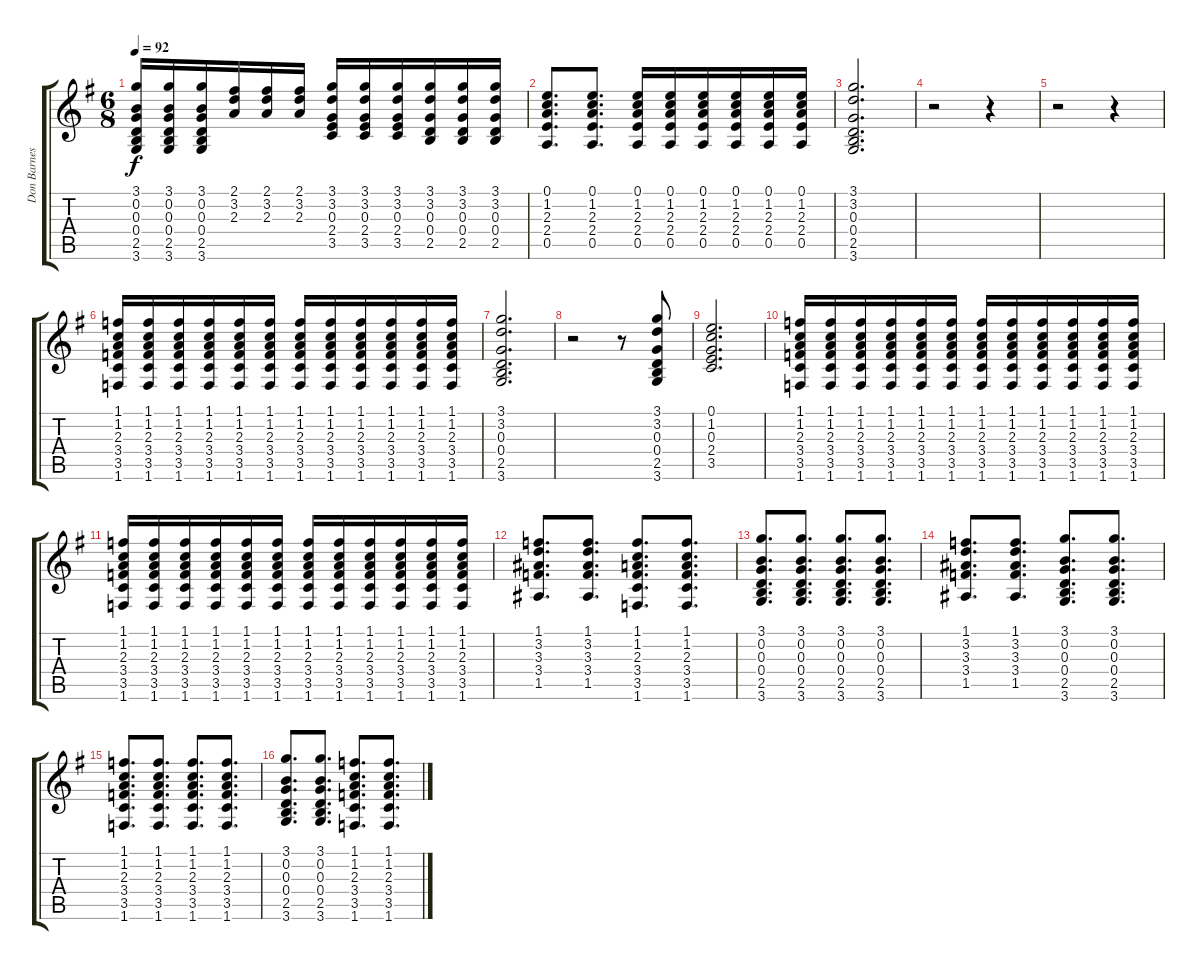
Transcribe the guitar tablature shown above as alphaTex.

\track ("Don Barnes Guitar II" "Don Barnes") {instrument acousticguitarsteel}
\staff {score tabs}
\tuning (E4 B3 G3 D3 A2 E2) {hide}
\ts (6 8)
\tempo 92
\clef g2
\ks g
(3.1 0.2 0.3 0.4 2.5 3.6).16{dy f} (3.1 0.2 0.3 0.4 2.5 3.6).16 (3.1 0.2 0.3 0.4 2.5 3.6).16 (2.1 3.2 2.3).16 (2.1 3.2 2.3).16 (2.1 3.2 2.3).16 (3.1 3.2 0.3 2.4 3.5).16 (3.1 3.2 0.3 2.4 3.5).16 (3.1 3.2 0.3 2.4 3.5).16 (3.1 3.2 0.3 0.4 2.5).16 (3.1 3.2 0.3 0.4 2.5).16 (3.1 3.2 0.3 0.4 2.5).16 |
(0.1 1.2 2.3 2.4 0.5).8{d} (0.1 1.2 2.3 2.4 0.5).8{d} (0.1 1.2 2.3 2.4 0.5).16 (0.1 1.2 2.3 2.4 0.5).16 (0.1 1.2 2.3 2.4 0.5).16 (0.1 1.2 2.3 2.4 0.5).16 (0.1 1.2 2.3 2.4 0.5).16 (0.1 1.2 2.3 2.4 0.5).16 |
(3.1 3.2 0.3 0.4 2.5 3.6).2{d} |
r.2 r.4 |
r.2 r.4 |
(1.1 1.2 2.3 3.4 3.5 1.6).16 (1.1 1.2 2.3 3.4 3.5 1.6).16 (1.1 1.2 2.3 3.4 3.5 1.6).16 (1.1 1.2 2.3 3.4 3.5 1.6).16 (1.1 1.2 2.3 3.4 3.5 1.6).16 (1.1 1.2 2.3 3.4 3.5 1.6).16 (1.1 1.2 2.3 3.4 3.5 1.6).16 (1.1 1.2 2.3 3.4 3.5 1.6).16 (1.1 1.2 2.3 3.4 3.5 1.6).16 (1.1 1.2 2.3 3.4 3.5 1.6).16 (1.1 1.2 2.3 3.4 3.5 1.6).16 (1.1 1.2 2.3 3.4 3.5 1.6).16 |
(3.1 3.2 0.3 0.4 2.5 3.6).2{d} |
r.2 r.8 (3.1 3.2 0.3 0.4 2.5 3.6).8 |
(0.1 1.2 0.3 2.4 3.5).2{d} |
(1.1 1.2 2.3 3.4 3.5 1.6).16 (1.1 1.2 2.3 3.4 3.5 1.6).16 (1.1 1.2 2.3 3.4 3.5 1.6).16 (1.1 1.2 2.3 3.4 3.5 1.6).16 (1.1 1.2 2.3 3.4 3.5 1.6).16 (1.1 1.2 2.3 3.4 3.5 1.6).16 (1.1 1.2 2.3 3.4 3.5 1.6).16 (1.1 1.2 2.3 3.4 3.5 1.6).16 (1.1 1.2 2.3 3.4 3.5 1.6).16 (1.1 1.2 2.3 3.4 3.5 1.6).16 (1.1 1.2 2.3 3.4 3.5 1.6).16 (1.1 1.2 2.3 3.4 3.5 1.6).16 |
(1.1 1.2 2.3 3.4 3.5 1.6).16 (1.1 1.2 2.3 3.4 3.5 1.6).16 (1.1 1.2 2.3 3.4 3.5 1.6).16 (1.1 1.2 2.3 3.4 3.5 1.6).16 (1.1 1.2 2.3 3.4 3.5 1.6).16 (1.1 1.2 2.3 3.4 3.5 1.6).16 (1.1 1.2 2.3 3.4 3.5 1.6).16 (1.1 1.2 2.3 3.4 3.5 1.6).16 (1.1 1.2 2.3 3.4 3.5 1.6).16 (1.1 1.2 2.3 3.4 3.5 1.6).16 (1.1 1.2 2.3 3.4 3.5 1.6).16 (1.1 1.2 2.3 3.4 3.5 1.6).16 |
(1.1 3.2 3.3 3.4 1.5).8{d} (1.1 3.2 3.3 3.4 1.5).8{d} (1.1 1.2 2.3 3.4 3.5 1.6).8{d} (1.1 1.2 2.3 3.4 3.5 1.6).8{d} |
(3.1 0.2 0.3 0.4 2.5 3.6).8{d} (3.1 0.2 0.3 0.4 2.5 3.6).8{d} (3.1 0.2 0.3 0.4 2.5 3.6).8{d} (3.1 0.2 0.3 0.4 2.5 3.6).8{d} |
(1.1 3.2 3.3 3.4 1.5).8{d} (1.1 3.2 3.3 3.4 1.5).8{d} (3.1 0.2 0.3 0.4 2.5 3.6).8{d} (3.1 0.2 0.3 0.4 2.5 3.6).8{d} |
(1.1 1.2 2.3 3.4 3.5 1.6).8{d} (1.1 1.2 2.3 3.4 3.5 1.6).8{d} (1.1 1.2 2.3 3.4 3.5 1.6).8{d} (1.1 1.2 2.3 3.4 3.5 1.6).8{d} |
(3.1 0.2 0.3 0.4 2.5 3.6).8{d} (3.1 0.2 0.3 0.4 2.5 3.6).8{d} (1.1 1.2 2.3 3.4 3.5 1.6).8{d} (1.1 1.2 2.3 3.4 3.5 1.6).8{d}
